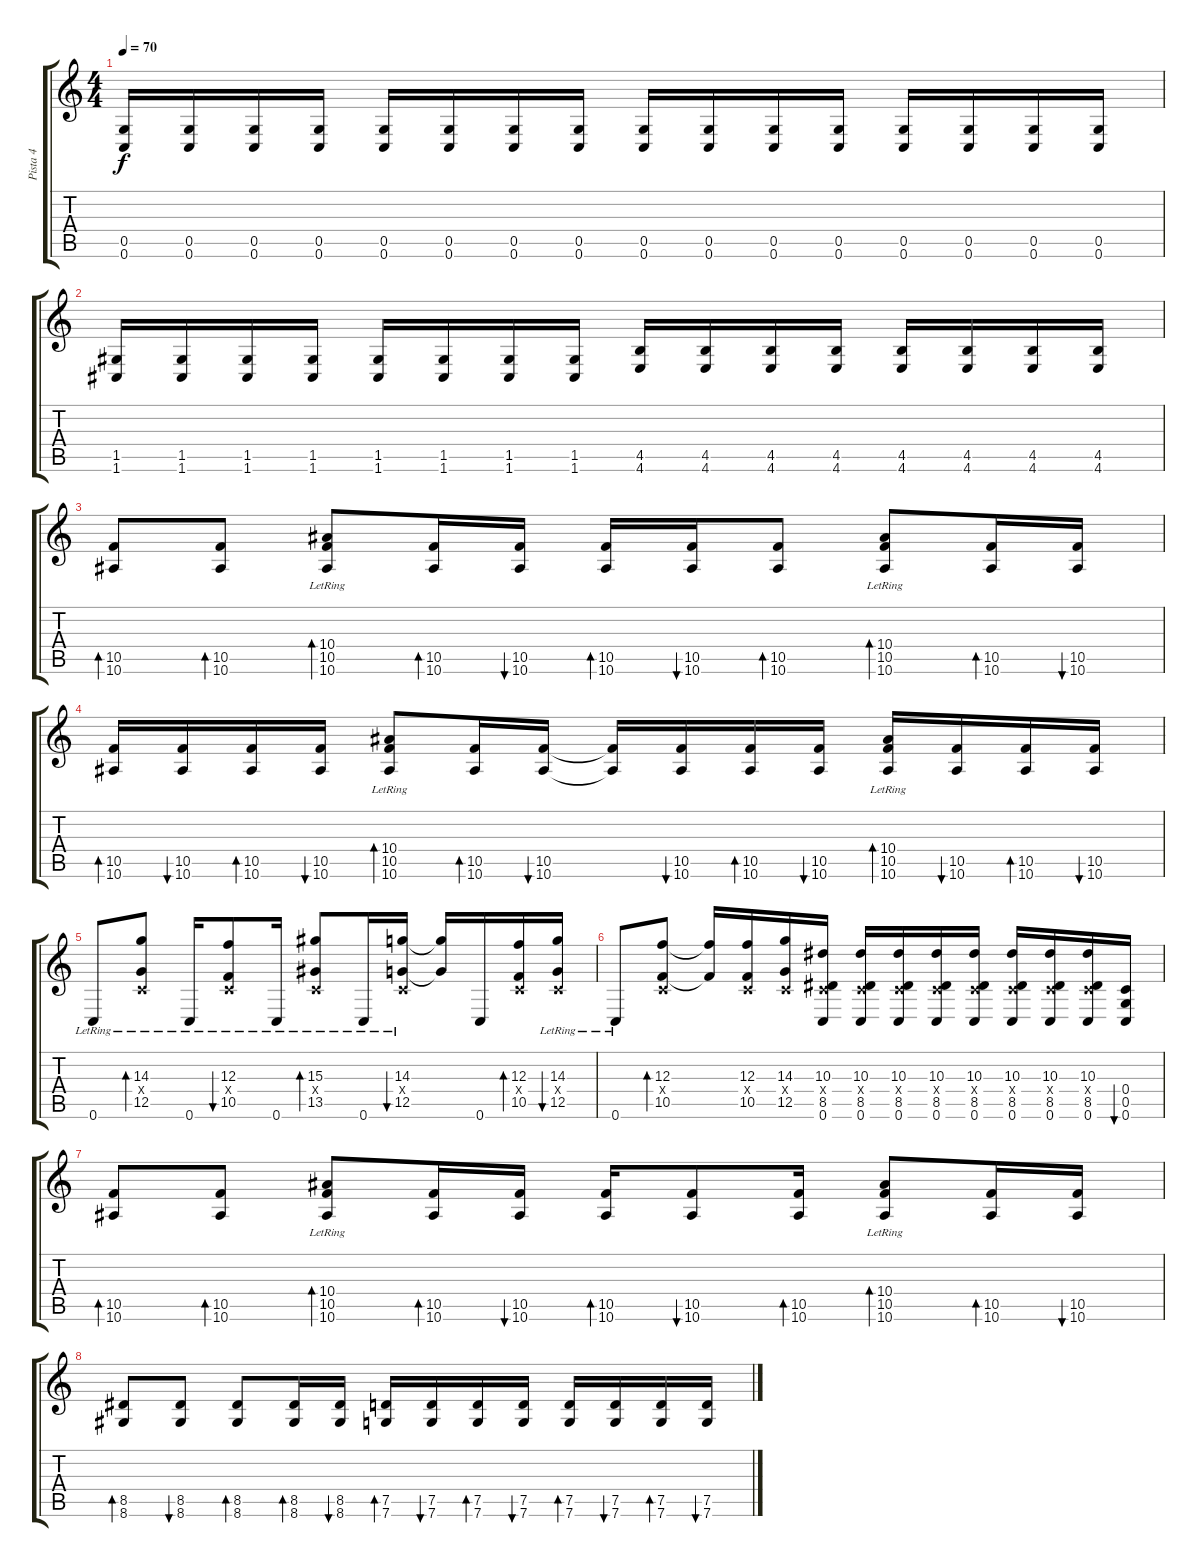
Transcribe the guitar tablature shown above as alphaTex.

\track ("Pista 4" "Pista 4") {instrument electricguitarjazz}
\staff {score tabs}
\tuning (D4 A3 F3 C3 G2 C2) {hide}
\ts (4 4)
\tempo 70
\clef g2
\ks c
(0.5 0.6).16{dy f volume 14 instrument distortionguitar} (0.5 0.6).16 (0.5 0.6).16 (0.5 0.6).16 (0.5 0.6).16 (0.5 0.6).16 (0.5 0.6).16 (0.5 0.6).16 (0.5 0.6).16 (0.5 0.6).16 (0.5 0.6).16 (0.5 0.6).16 (0.5 0.6).16 (0.5 0.6).16 (0.5 0.6).16 (0.5 0.6).16 |
(1.5 1.6).16 (1.5 1.6).16 (1.5 1.6).16 (1.5 1.6).16 (1.5 1.6).16 (1.5 1.6).16 (1.5 1.6).16 (1.5 1.6).16 (4.5 4.6).16 (4.5 4.6).16 (4.5 4.6).16 (4.5 4.6).16 (4.5 4.6).16 (4.5 4.6).16 (4.5 4.6).16 (4.5 4.6).16 |
(10.5 10.6).8{bd 60 volume 10 instrument acousticguitarsteel} (10.5 10.6).8{bd 60} (10.4{lr} 10.5 10.6).8{bd 60} (10.5 10.6).16{bd 60} (10.5 10.6).16{bu 60} (10.5 10.6).16{bd 60} (10.5 10.6).16{bu 60} (10.5 10.6).8{bd 60} (10.4{lr} 10.5 10.6).8{bd 60} (10.5 10.6).16{bd 60} (10.5 10.6).16{bu 60} |
(10.5 10.6).16{bd 60} (10.5 10.6).16{bu 60} (10.5 10.6).16{bd 60} (10.5 10.6).16{bu 60} (10.4{lr} 10.5 10.6).8{bd 60} (10.5 10.6).16{bd 60} (10.5 10.6).16{bu 60} (10.5{t} 10.6{t}).16 (10.5 10.6).16{bu 60} (10.5 10.6).16{bd 60} (10.5 10.6).16{bu 60} (10.4{lr} 10.5 10.6).16{bd 60} (10.5 10.6).16{bu 60} (10.5 10.6).16{bd 60} (10.5 10.6).16{bu 60} |
0.6{lr}.8{volume 11 instrument distortionguitar} (14.3{lr} 0.4{x} 12.5{lr}).8{bd 60} 0.6{lr}.16 (12.3{lr} 0.4{x} 10.5{lr}).8{bu 60} 0.6{lr}.16 (15.3{lr} 0.4{x} 13.5{lr}).8{bd 60} 0.6{lr}.16 (14.3{lr} 0.4{x} 12.5{lr}).16{bu 60} (14.3{t} 12.5{t}).16 0.6.16 (12.3 0.4{x} 10.5).16{bd 60} (14.3{lr} 0.4{x} 12.5{lr}).16{bu 60} |
0.6{lr}.8 (12.3 0.4{x} 10.5).8{bd 60} (12.3{t} 10.5{t}).16 (12.3 0.4{x} 10.5).16 (14.3 0.4{x} 12.5).16 (10.3 0.4{x} 8.5 0.6).16 (10.3 0.4{x} 8.5 0.6).16 (10.3 0.4{x} 8.5 0.6).16 (10.3 0.4{x} 8.5 0.6).16 (10.3 0.4{x} 8.5 0.6).16 (10.3 0.4{x} 8.5 0.6).16 (10.3 0.4{x} 8.5 0.6).16 (10.3 0.4{x} 8.5 0.6).16 (0.4 0.5 0.6).16{bu 60} |
(10.5 10.6).8{bd 60 instrument acousticguitarsteel} (10.5 10.6).8{bd 60} (10.4{lr} 10.5 10.6).8{bd 60} (10.5 10.6).16{bd 60} (10.5 10.6).16{bu 60} (10.5 10.6).16{bd 60} (10.5 10.6).8{bu 60} (10.5 10.6).16{bd 60} (10.4{lr} 10.5 10.6).8{bd 60} (10.5 10.6).16{bd 60} (10.5 10.6).16{bu 60} |
(8.5 8.6).8{bd 60} (8.5 8.6).8{bu 60} (8.5 8.6).8{bd 60} (8.5 8.6).16{bd 60} (8.5 8.6).16{bu 60} (7.5 7.6).16{bd 60} (7.5 7.6).16{bu 60} (7.5 7.6).16{bd 60} (7.5 7.6).16{bu 60} (7.5 7.6).16{bd 60} (7.5 7.6).16{bu 60} (7.5 7.6).16{bd 60} (7.5 7.6).16{bu 60}
